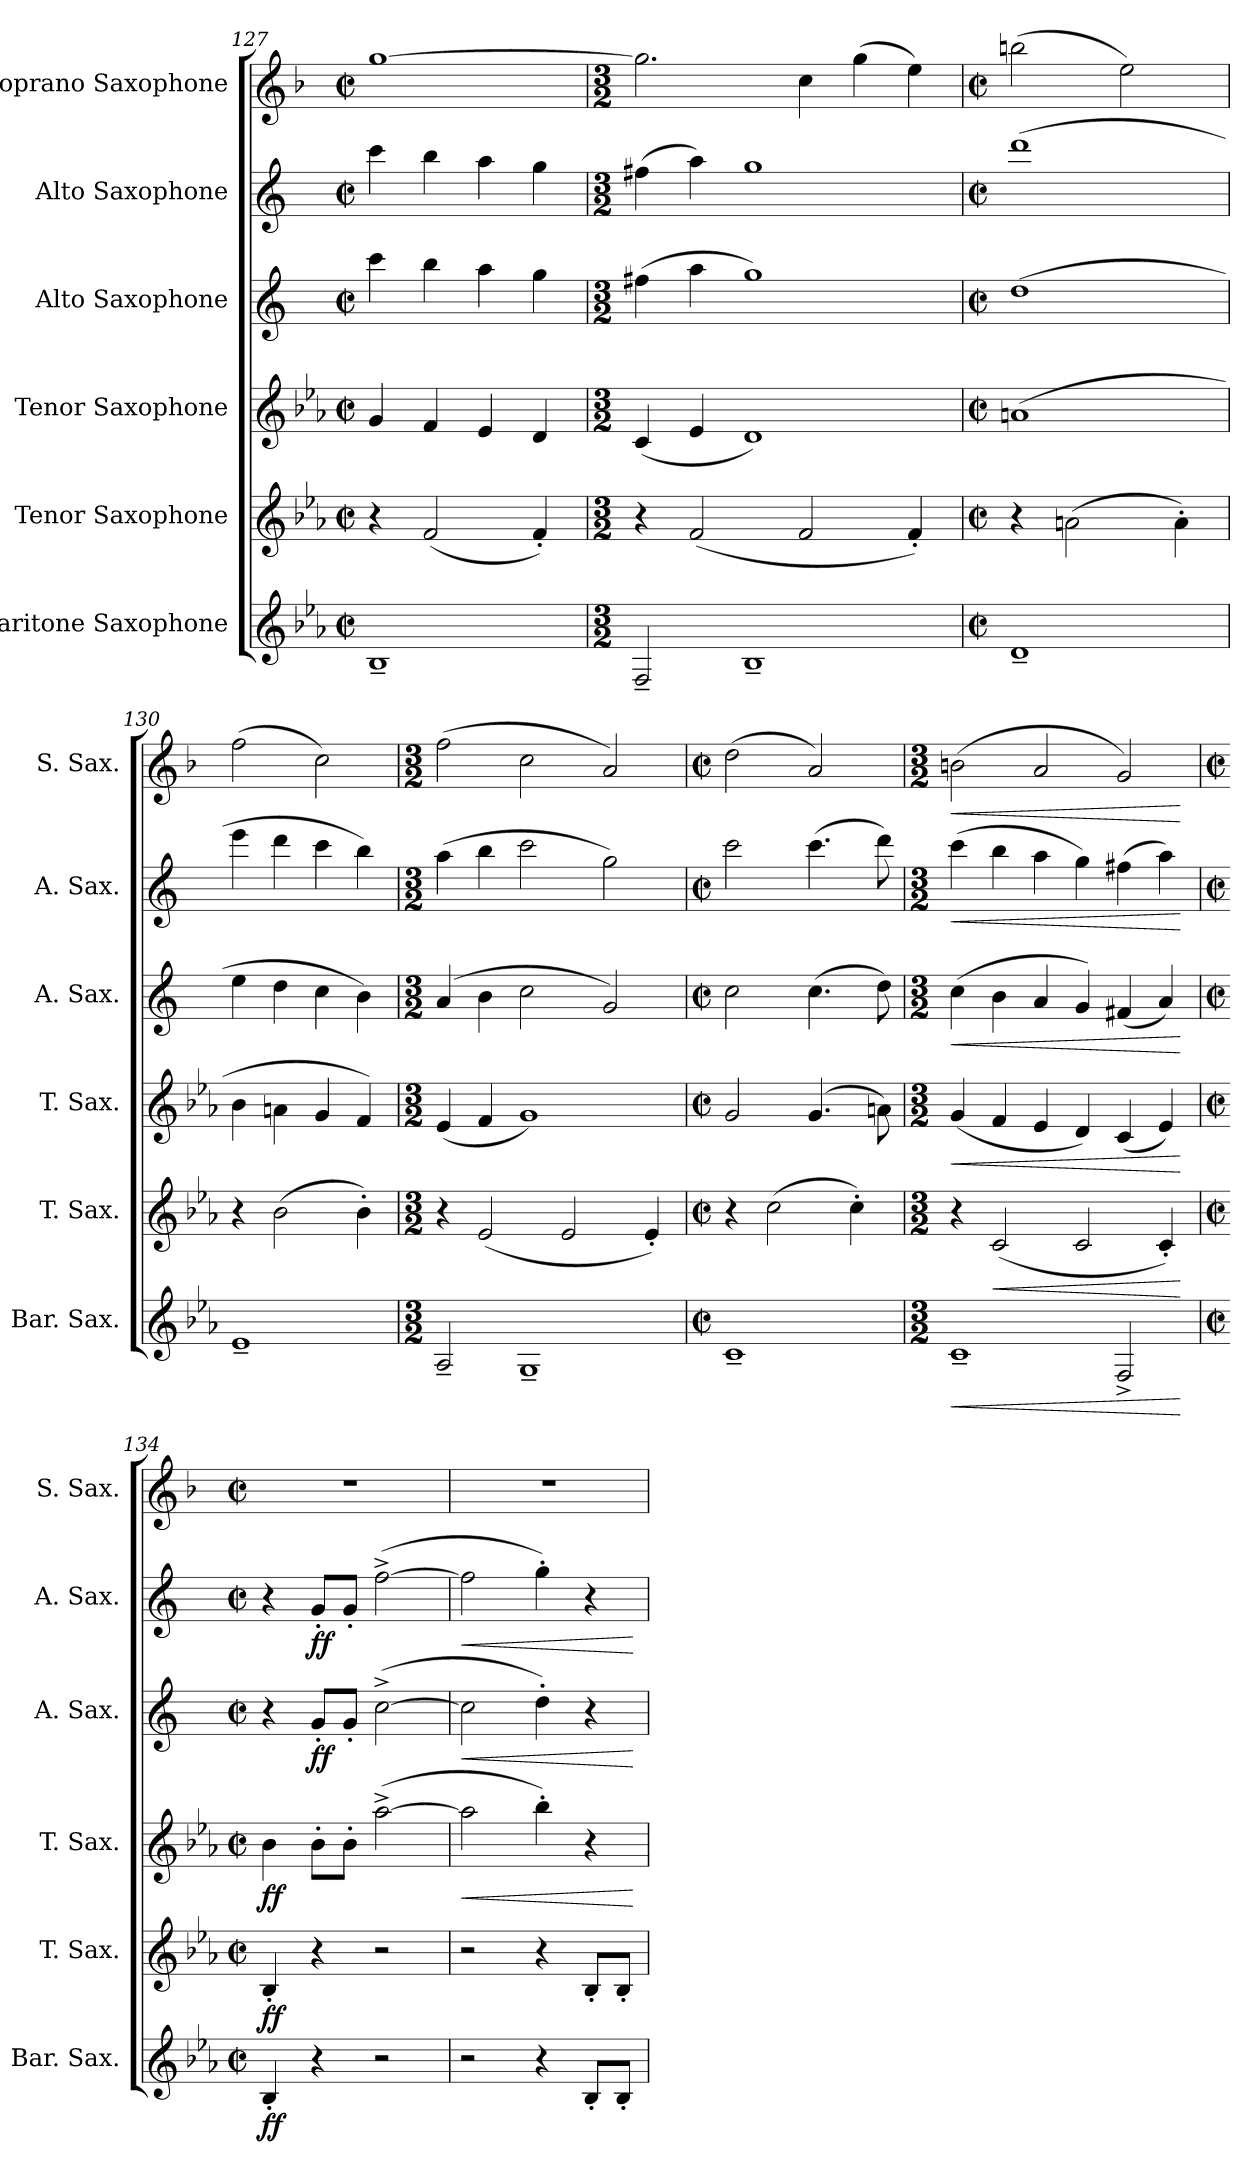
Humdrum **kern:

**kern	**dynam	**kern	**dynam	**kern	**dynam	**kern	**dynam	**kern	**dynam	**kern	**dynam
*part6	*part6	*part5	*part5	*part4	*part4	*part3	*part3	*part2	*part2	*part1	*part1
*staff6	*staff6	*staff5	*staff5	*staff4	*staff4	*staff3	*staff3	*staff2	*staff2	*staff1	*staff1
*I"Baritone Saxophone	*	*I"Tenor Saxophone	*	*I"Tenor Saxophone	*	*I"Alto Saxophone	*	*I"Alto Saxophone	*	*I"Soprano Saxophone	*
*I'Bar. Sax.	*	*I'T. Sax.	*	*I'T. Sax.	*	*I'A. Sax.	*	*I'A. Sax.	*	*I'S. Sax.	*
*clefG2	*	*clefG2	*	*clefG2	*	*clefG2	*	*clefG2	*	*clefG2	*
*ITrd12c21	*	*ITrd8c14	*	*ITrd8c14	*	*ITrd5c9	*	*ITrd5c9	*	*ITrd1c2	*
*k[b-e-a-]	*	*k[b-e-a-]	*	*k[b-e-a-]	*	*k[b-e-a-]	*	*k[b-e-a-]	*	*k[b-e-a-]	*
*M2/2	*	*M2/2	*	*M2/2	*	*M2/2	*	*M2/2	*	*M2/2	*
*met(c|)	*	*met(c|)	*	*met(c|)	*	*met(c|)	*	*met(c|)	*	*met(c|)	*
=127	=127	=127	=127	=127	=127	=127	=127	=127	=127	=127	=127
1BB-~	.	4r	.	4G/	.	4ee-\	.	4ee-\	.	[1ff	.
.	.	(<2F/	.	4F/	.	4dd\	.	4dd\	.	.	.
.	.	.	.	4E-/	.	4cc\	.	4cc\	.	.	.
.	.	4F'/)	.	4D/	.	4b-\	.	4b-\	.	.	.
=128	=128	=128	=128	=128	=128	=128	=128	=128	=128	=128	=128
*M3/2	*	*M3/2	*	*M3/2	*	*M3/2	*	*M3/2	*	*M3/2	*
2FF~/	.	4r	.	(<4C/	.	(>4an\	.	(>4an\	.	2.ff\]	.
.	.	(<2F/	.	4E-/	.	4cc\	.	4cc\)	.	.	.
1BB-~	.	.	.	1D)	.	1b-)	.	1b-	.	.	.
.	.	2F/	.	.	.	.	.	.	.	4b-\	.
.	.	.	.	.	.	.	.	.	.	(>4ff\	.
.	.	4F'/)	.	.	.	.	.	.	.	4dd\)	.
=129	=129	=129	=129	=129	=129	=129	=129	=129	=129	=129	=129
*M2/2	*	*M2/2	*	*M2/2	*	*M2/2	*	*M2/2	*	*M2/2	*
*met(c|)	*	*met(c|)	*	*met(c|)	*	*met(c|)	*	*met(c|)	*	*met(c|)	*
1D~	.	4r	.	(>1An	.	(>1f	.	(>1ff	.	(>2aan\	.
.	.	(>2An\	.	.	.	.	.	.	.	.	.
.	.	.	.	.	.	.	.	.	.	2dd\)	.
.	.	4A'\)	.	.	.	.	.	.	.	.	.
=130	=130	=130	=130	=130	=130	=130	=130	=130	=130	=130	=130
1E-~	.	4r	.	4B-\	.	4g\	.	4gg\	.	(>2ee-\	.
.	.	(>2B-\	.	4An\	.	4f\	.	4ff\	.	.	.
.	.	.	.	4G/	.	4e-\	.	4ee-\	.	2b-\)	.
.	.	4B-'\)	.	4F/)	.	4d\)	.	4dd\)	.	.	.
=131	=131	=131	=131	=131	=131	=131	=131	=131	=131	=131	=131
*M3/2	*	*M3/2	*	*M3/2	*	*M3/2	*	*M3/2	*	*M3/2	*
2AA-~/	.	4r	.	(<4E-/	.	(>4c/	.	(>4cc\	.	(>2ee-\	.
.	.	(<2E-/	.	4F/	.	4d\	.	4dd\	.	.	.
1GG~	.	.	.	1G)	.	2e-\	.	2ee-\	.	2b-\	.
.	.	2E-/	.	.	.	.	.	.	.	.	.
.	.	.	.	.	.	2B-/)	.	2b-\)	.	2g/)	.
.	.	4E-'/)	.	.	.	.	.	.	.	.	.
!!LO:PB:g=z
=132	=132	=132	=132	=132	=132	=132	=132	=132	=132	=132	=132
*M2/2	*	*M2/2	*	*M2/2	*	*M2/2	*	*M2/2	*	*M2/2	*
*met(c|)	*	*met(c|)	*	*met(c|)	*	*met(c|)	*	*met(c|)	*	*met(c|)	*
1C~	.	4r	.	2G/	.	2e-\	.	2ee-\	.	(>2cc\	.
.	.	(>2c\	.	.	.	.	.	.	.	.	.
.	.	.	.	(>4.G/	.	(>4.e-\	.	(>4.ee-\	.	2g/)	.
.	.	4c'\)	.	.	.	.	.	.	.	.	.
.	.	.	.	8An\)	.	8f\)	.	8ff\)	.	.	.
=133	=133	=133	=133	=133	=133	=133	=133	=133	=133	=133	=133
*M3/2	*	*M3/2	*	*M3/2	*	*M3/2	*	*M3/2	*	*M3/2	*
!	!LO:HP:b	!	!	!	!LO:HP:b	!	!LO:HP:b	!	!LO:HP:b	!	!LO:HP:b
1C~	<	4r	.	(<4G/	<	(>4e-\	<	(>4ee-\	<	(>2an\	<
!	!	!	!LO:HP:b	!	!	!	!	!	!	!	!
.	.	(<2C/	<	4F/	.	4d\	.	4dd\	.	.	.
.	.	.	.	4E-/	.	4c/	.	4cc\	.	2g/	.
.	.	2C/	.	4D/)	.	4B-/)	.	4b-\)	.	.	.
2FF^/	.	.	.	(<4C/	.	(<4An/	.	(>4an\	.	2f/)	.
.	.	4C'/)	.	4E-/)	.	4c/)	.	4cc\)	.	.	.
.	[	.	[	.	[	.	[	.	[	.	[
=134	=134	=134	=134	=134	=134	=134	=134	=134	=134	=134	=134
*M2/2	*	*M2/2	*	*M2/2	*	*M2/2	*	*M2/2	*	*M2/2	*
*met(c|)	*	*met(c|)	*	*met(c|)	*	*met(c|)	*	*met(c|)	*	*met(c|)	*
!	!LO:DY:b	!	!LO:DY:b	!	!LO:DY:b	!	!	!	!	!	!
4BB-'/	ff	4BB-'/	ff	4B-\	ff	4r	.	4r	.	1r	.
!	!	!	!	!	!	!	!LO:DY:b	!	!LO:DY:b	!	!
4r	.	4r	.	8B-'\L	.	8B-'/L	ff	8B-'/L	ff	.	.
.	.	.	.	8B-'\J	.	8B-'/J	.	8B-'/J	.	.	.
2r	.	2r	.	(>[2a-^\	.	(>[2e-^\	.	(>[2a-^\	.	.	.
=135	=135	=135	=135	=135	=135	=135	=135	=135	=135	=135	=135
!	!	!	!	!	!LO:HP:b	!	!LO:HP:b	!	!LO:HP:b	!	!
2r	.	2r	.	2a-\]	<	2e-\]	<	2a-\]	<	1r	.
4r	.	4r	.	4b-'\)	.	4f'\)	.	4b-'\)	.	.	.
8BB-'/L	.	8BB-'/L	.	4r	.	4r	.	4r	.	.	.
8BB-'/J	.	8BB-'/J	.	.	.	.	.	.	.	.	.
.	.	.	.	.	[	.	[	.	[	.	.
=	=	=	=	=	=	=	=	=	=	=	=
*-	*-	*-	*-	*-	*-	*-	*-	*-	*-	*-	*-
